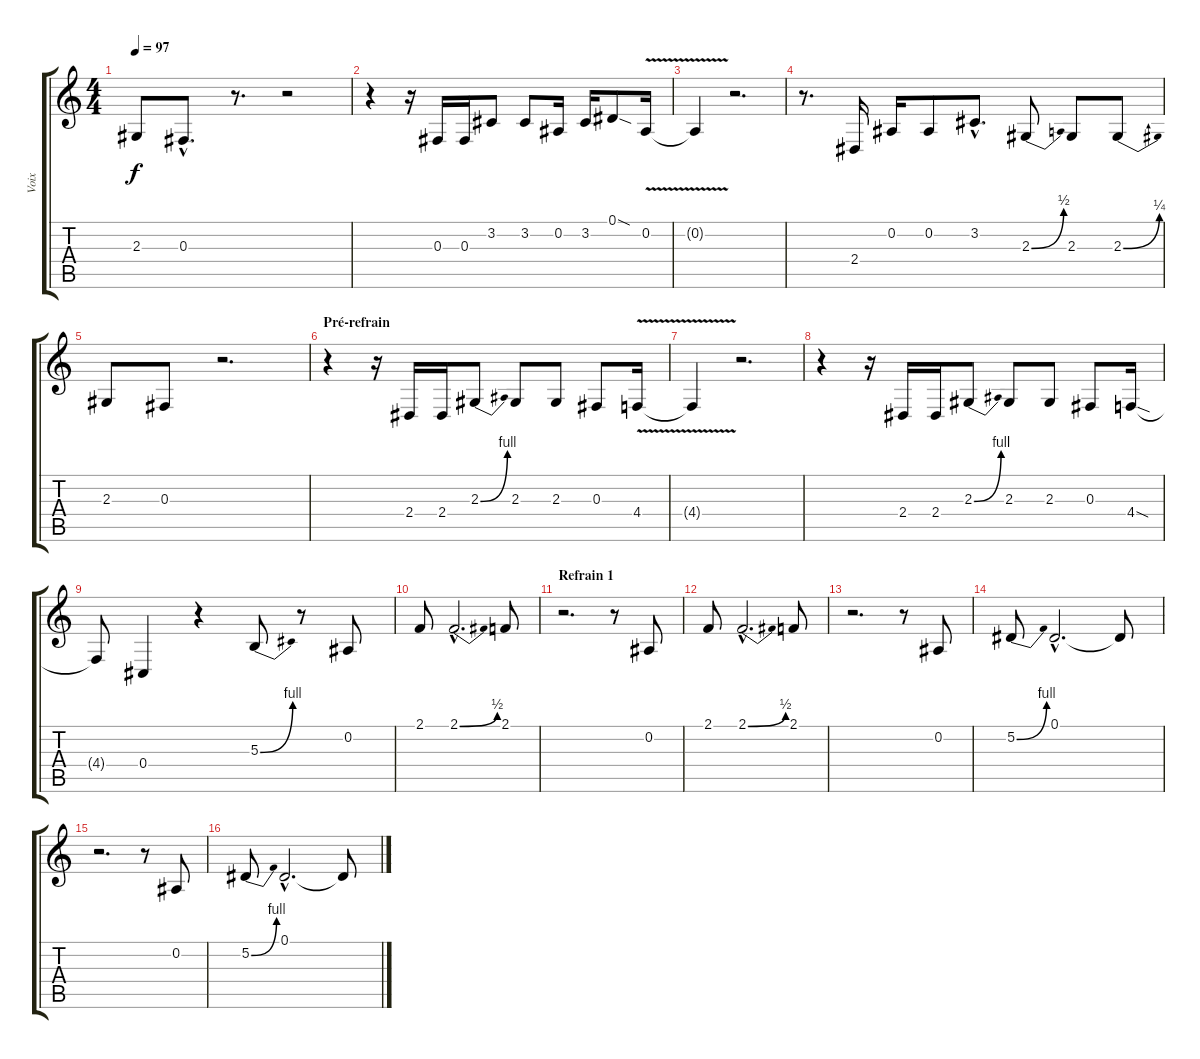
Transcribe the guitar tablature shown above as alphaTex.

\track ("Voix" "Voix") {instrument tenorsax}
\staff {score tabs}
\tuning (Eb4 Bb3 Gb3 Db3 Ab2 Eb2) {hide}
\ts (4 4)
\tempo 97
\clef g2
\ks c
2.3.8{dy f} 0.3{hac}.8{d} r.8{d} r.2 |
r.4 r.16 0.3.16 0.3.16 3.2.8 3.2.8 0.2.16 3.2.16 0.1{sod}.8 0.2{v}.16 |
0.2{t}.4 r.2{d} |
r.8{d} 2.4.16 0.2.16 0.2.8 3.2{hac}.8{d} 2.3{be (bend 0 0 60 2)}.8 2.3.8 2.3{be (bend 0 0 60 1)}.8 |
2.3.8 0.3.8 r.2{d} |
\section ("" "Pré-refrain")
r.4 r.16 2.4.16 2.4.16 2.3{be (bend 0 0 60 4)}.8 2.3.8 2.3.8 0.3.8 4.4{v}.16 |
4.4{t}.4 r.2{d} |
r.4 r.16 2.4.16 2.4.16 2.3{be (bend 0 0 60 4)}.8 2.3.8 2.3.8 0.3.8 4.4{sod}.16 |
4.4{t}.8 0.4.4 r.4 5.3{be (bend 0 0 60 4)}.8 r.8 0.2.8 |
2.1.8 2.1{be (bend 0 0 60 2) hac}.2{d} 2.1.8 |
\section ("" "Refrain 1")
r.2{d} r.8 0.2.8 |
2.1.8 2.1{be (bend 0 0 60 2) hac}.2{d} 2.1.8 |
r.2{d} r.8 0.2.8 |
5.2{be (bend 0 0 60 4)}.8 0.1{hac}.2{d} 0.1{t}.8 |
r.2{d} r.8 0.2.8 |
5.2{be (bend 0 0 60 4)}.8 0.1{hac}.2{d} 0.1{t}.8
